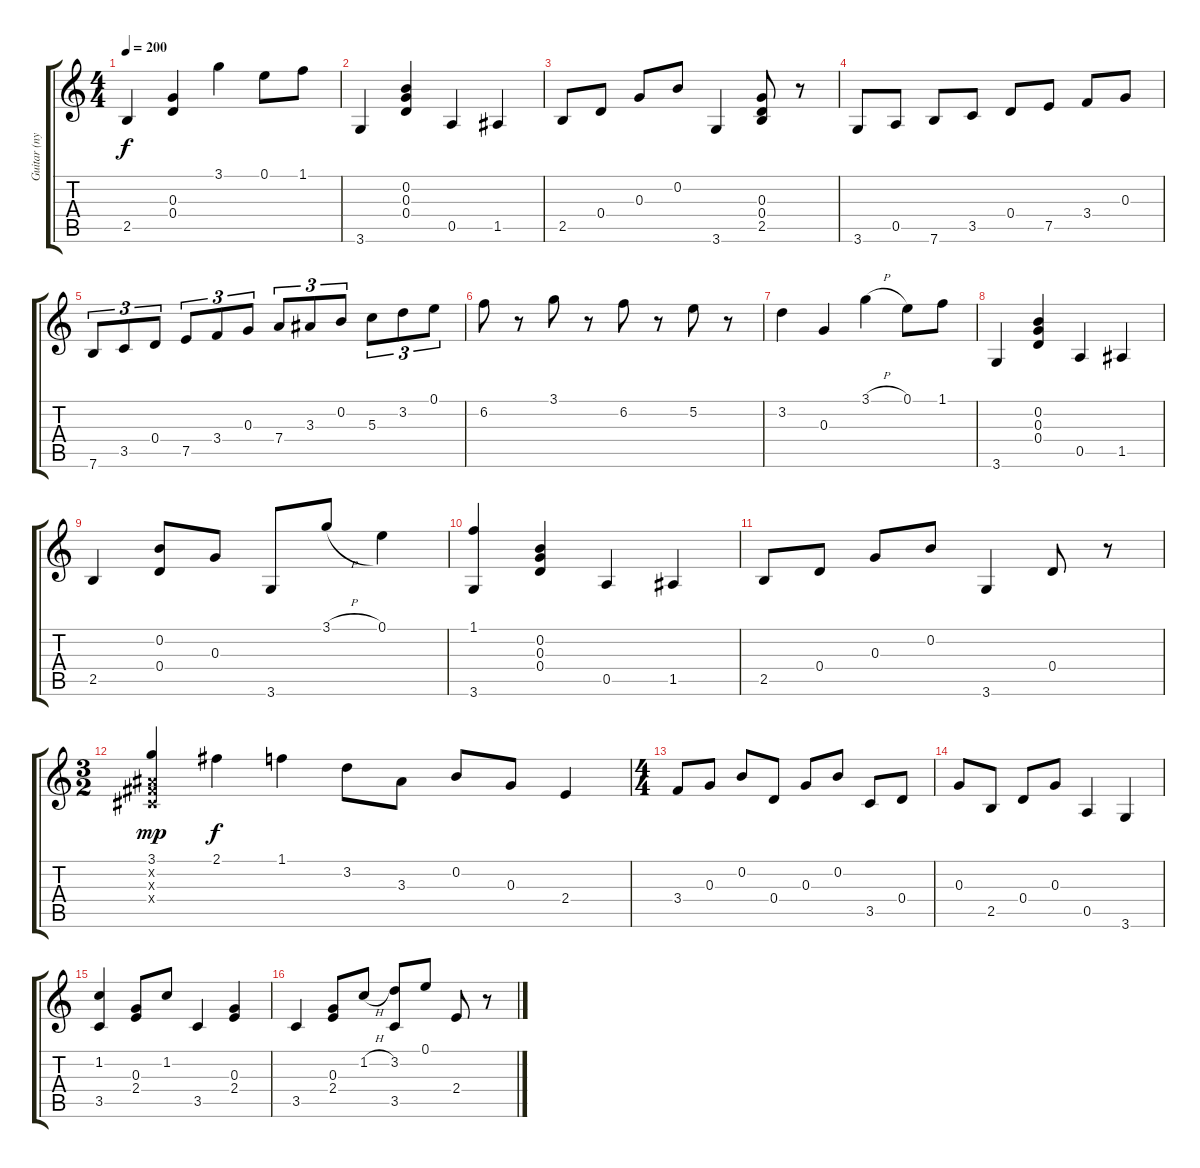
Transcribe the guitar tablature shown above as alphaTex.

\track ("Guitar (nylon)" "Guitar (ny") {instrument acousticguitarnylon}
\staff {score tabs}
\tuning (E4 B3 G3 D3 A2 E2) {hide}
\ts (4 4)
\tempo 200
\clef g2
\ks c
2.5.4{dy f} (0.3 0.4).4 3.1.4 0.1.8 1.1.8 |
3.6.4 (0.2 0.3 0.4).4 0.5.4 1.5.4 |
2.5.8 0.4.8 0.3.8 0.2.8 3.6.4 (0.3 0.4 2.5).8 r.8 |
3.6.8 0.5.8 7.6.8 3.5.8 0.4.8 7.5.8 3.4.8 0.3.8 |
7.6.8{tu (3 2)} 3.5.8{tu (3 2)} 0.4.8{tu (3 2)} 7.5.8{tu (3 2)} 3.4.8{tu (3 2)} 0.3.8{tu (3 2)} 7.4.8{tu (3 2)} 3.3.8{tu (3 2)} 0.2.8{tu (3 2)} 5.3.8{tu (3 2)} 3.2.8{tu (3 2)} 0.1.8{tu (3 2)} |
6.2.8 r.8 3.1.8 r.8 6.2.8 r.8 5.2.8 r.8 |
3.2.4 0.3.4 3.1{h}.4 0.1.8 1.1.8 |
3.6.4 (0.2 0.3 0.4).4 0.5.4 1.5.4 |
2.5.4 (0.2 0.4).8 0.3.8 3.6.8 3.1{h}.8 0.1.4 |
(1.1 3.6).4 (0.2 0.3 0.4).4 0.5.4 1.5.4 |
2.5.8 0.4.8 0.3.8 0.2.8 3.6.4 0.4.8 r.8 |
\ts (3 2)
(3.1 -1.2{x} -1.3{x} -1.4{x}).4{dy mp} 2.1.4{dy f} 1.1.4 3.2.8 3.3.8 0.2.8 0.3.8 2.4.4 |
\ts (4 4)
3.4.8 0.3.8 0.2.8 0.4.8 0.3.8 0.2.8 3.5.8 0.4.8 |
0.3.8 2.5.8 0.4.8 0.3.8 0.5.4 3.6.4 |
(1.2 3.5).4 (0.3 2.4).8 1.2.8 3.5.4 (0.3 2.4).4 |
3.5.4 (0.3 2.4).8 1.2{h}.8 (3.2 3.5).8 0.1.8 2.4.8 r.8
